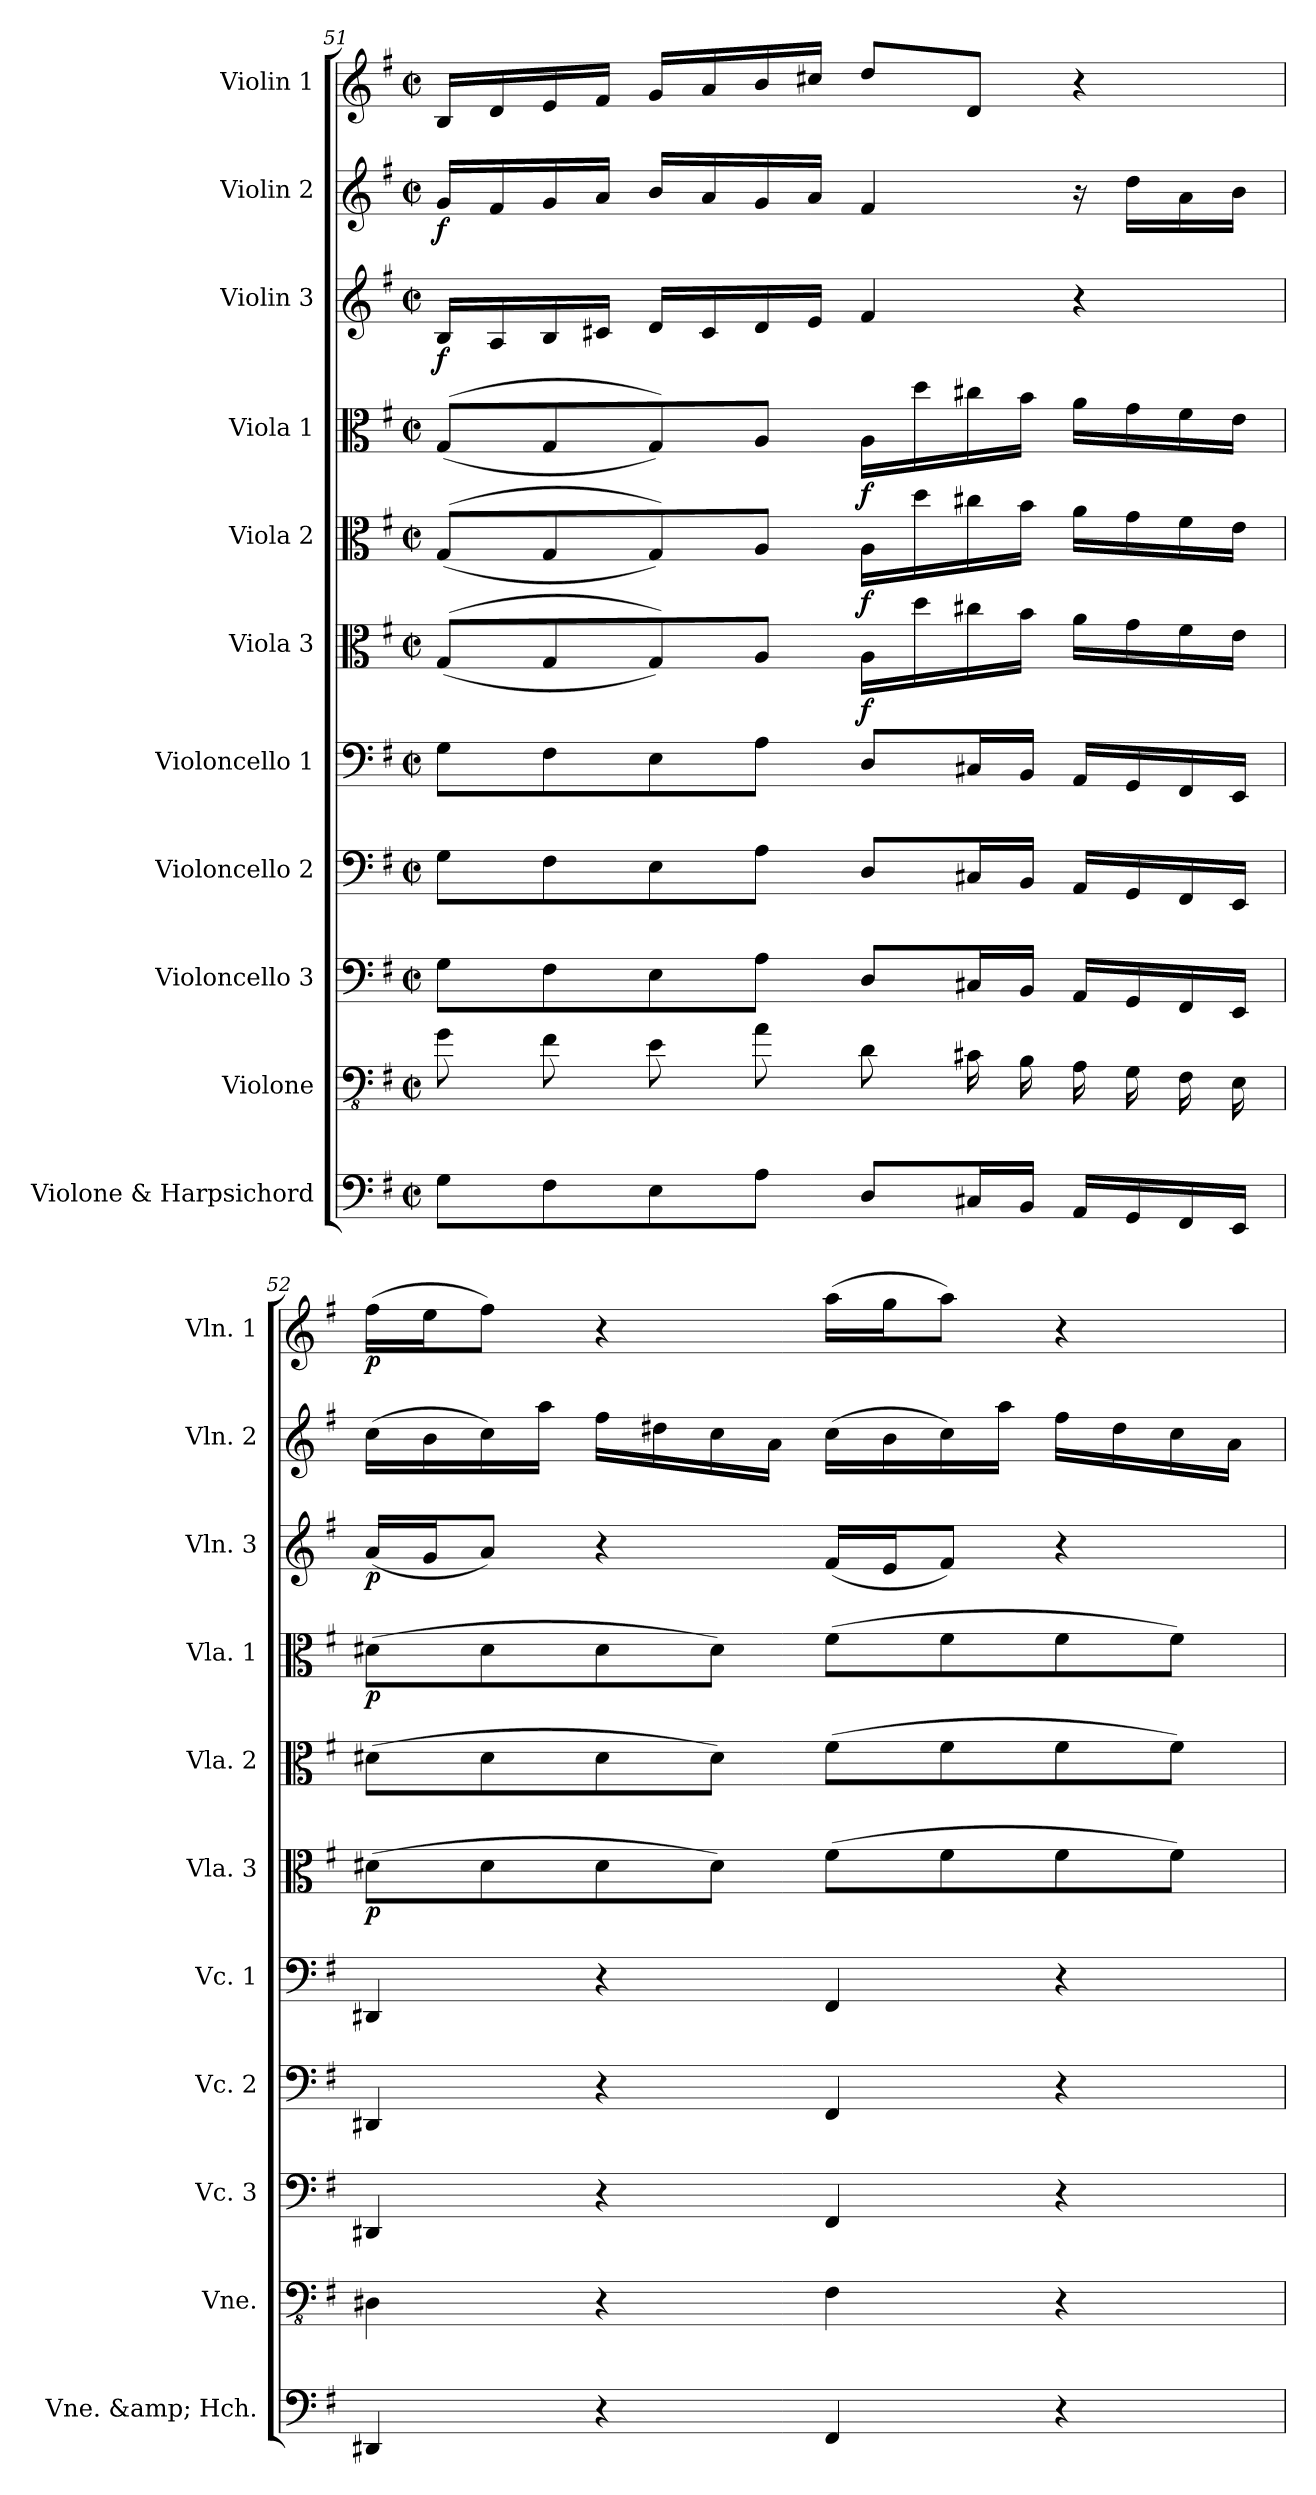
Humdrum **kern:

**kern	**kern	**kern	**kern	**kern	**kern	**dynam	**kern	**dynam	**kern	**dynam	**kern	**dynam	**kern	**dynam	**kern	**dynam
*part11	*part10	*part9	*part8	*part7	*part6	*part6	*part5	*part5	*part4	*part4	*part3	*part3	*part2	*part2	*part1	*part1
*staff11	*staff10	*staff9	*staff8	*staff7	*staff6	*staff6	*staff5	*staff5	*staff4	*staff4	*staff3	*staff3	*staff2	*staff2	*staff1	*staff1
*I"Violone &amp; Harpsichord	*I"Violone	*I"Violoncello 3	*I"Violoncello 2	*I"Violoncello 1	*I"Viola 3	*	*I"Viola 2	*	*I"Viola 1	*	*I"Violin 3	*	*I"Violin 2	*	*I"Violin 1	*
*I'Vne. &amp; Hch.	*I'Vne.	*I'Vc. 3	*I'Vc. 2	*I'Vc. 1	*I'Vla. 3	*	*I'Vla. 2	*	*I'Vla. 1	*	*I'Vln. 3	*	*I'Vln. 2	*	*I'Vln. 1	*
!!LO:PB:g=z
*clefF4	*clefFv4	*clefF4	*clefF4	*clefF4	*clefC3	*	*clefC3	*	*clefC3	*	*clefG2	*	*clefG2	*	*clefG2	*
*	*ITrd7c12	*	*	*	*	*	*	*	*	*	*	*	*	*	*	*
*k[f#]	*k[f#]	*k[f#]	*k[f#]	*k[f#]	*k[f#]	*	*k[f#]	*	*k[f#]	*	*k[f#]	*	*k[f#]	*	*k[f#]	*
*M4/4	*M4/4	*M4/4	*M4/4	*M4/4	*M4/4	*	*M4/4	*	*M4/4	*	*M4/4	*	*M4/4	*	*M4/4	*
*met(c|)	*met(c|)	*met(c|)	*met(c|)	*met(c|)	*met(c|)	*	*met(c|)	*	*met(c|)	*	*met(c|)	*	*met(c|)	*	*met(c|)	*
=51	=51	=51	=51	=51	=51	=51	=51	=51	=51	=51	=51	=51	=51	=51	=51	=51
!	!	!	!	!	!	!	!	!	!	!	!	!LO:DY:b	!	!LO:DY:b	!	!
8G\L	8GG	8G\L	8G\L	8G\L	((8G/L	.	((8G/L	.	((8G/L	.	16B/LL	f	16g/LL	f	16B/LL	.
.	.	.	.	.	.	.	.	.	.	.	16A/	.	16f#/	.	16d/	.
8F#\	8FF#	8F#\	8F#\	8F#\	8G/	.	8G/	.	8G/	.	16B/	.	16g/	.	16e/	.
.	.	.	.	.	.	.	.	.	.	.	16c#X/JJ	.	16a/JJ	.	16f#/JJ	.
8E\	8EE	8E\	8E\	8E\	8G/))	.	8G/))	.	8G/))	.	16d/LL	.	16b/LL	.	16g/LL	.
.	.	.	.	.	.	.	.	.	.	.	16c#/	.	16a/	.	16a/	.
8A\J	8AA	8A\J	8A\J	8A\J	8A/J	.	8A/J	.	8A/J	.	16d/	.	16g/	.	16b/	.
.	.	.	.	.	.	.	.	.	.	.	16e/JJ	.	16a/JJ	.	16cc#X/JJ	.
!	!	!	!	!	!	!LO:DY:b	!	!LO:DY:b	!	!LO:DY:b	!	!	!	!	!	!
8D/L	8DD	8D/L	8D/L	8D/L	16A\LL	f	16A\LL	f	16A\LL	f	4f#/	.	4f#/	.	8dd/L	.
.	.	.	.	.	16dd\	.	16dd\	.	16dd\	.	.	.	.	.	.	.
16C#X/L	16CC#X	16C#X/L	16C#X/L	16C#X/L	16cc#X\	.	16cc#X\	.	16cc#X\	.	.	.	.	.	8d/J	.
16BB/JJ	16BBB	16BB/JJ	16BB/JJ	16BB/JJ	16b\JJ	.	16b\JJ	.	16b\JJ	.	.	.	.	.	.	.
16AA/LL	16AAA	16AA/LL	16AA/LL	16AA/LL	16a\LL	.	16a\LL	.	16a\LL	.	4r	.	16r	.	4r	.
16GG/	16GGG	16GG/	16GG/	16GG/	16g\	.	16g\	.	16g\	.	.	.	16dd\LL	.	.	.
16FF#/	16FFF#	16FF#/	16FF#/	16FF#/	16f#\	.	16f#\	.	16f#\	.	.	.	16a\	.	.	.
16EE/JJ	16EEE	16EE/JJ	16EE/JJ	16EE/JJ	16e\JJ	.	16e\JJ	.	16e\JJ	.	.	.	16b\JJ	.	.	.
=52	=52	=52	=52	=52	=52	=52	=52	=52	=52	=52	=52	=52	=52	=52	=52	=52
!	!	!	!	!	!	!LO:DY:b	!	!LO:DY:b	!	!	!	!	!	!	!	!
!	!	!	!	!	!	!	!	!LO:DY:n=1:b	!	!	!	!	!	!	!	!
!	!	!	!	!	!	!	!	!LO:DY:n=2:b	!	!LO:DY:b	!	!LO:DY:b	!	!	!	!LO:DY:b
4DD#X/	4DDD#X	4DD#X/	4DD#X/	4DD#X/	(8d#X\L	p	(8d#X\L	other-dynamics p other-dynamics	(8d#X\L	p	(16a/LL	p	(16cc\LL	.	(16ff#\LL	p
.	.	.	.	.	.	.	.	.	.	.	16g/J	.	16b\	.	16ee\J	.
.	.	.	.	.	8d#\	.	8d#\	.	8d#\	.	8a/J)	.	16cc\)	.	8ff#\J)	.
.	.	.	.	.	.	.	.	.	.	.	.	.	16aa\JJ	.	.	.
4r	4r	4r	4r	4r	8d#\	.	8d#\	.	8d#\	.	4r	.	16ff#\LL	.	4r	.
.	.	.	.	.	.	.	.	.	.	.	.	.	16dd#X\	.	.	.
.	.	.	.	.	8d#\J)	.	8d#\J)	.	8d#\J)	.	.	.	16cc\	.	.	.
.	.	.	.	.	.	.	.	.	.	.	.	.	16a\JJ	.	.	.
4FF#/	4FFF#	4FF#/	4FF#/	4FF#/	(8f#\L	.	(8f#\L	.	(8f#\L	.	(16f#/LL	.	(16cc\LL	.	(16aa\LL	.
.	.	.	.	.	.	.	.	.	.	.	16e/J	.	16b\	.	16gg\J	.
.	.	.	.	.	8f#\	.	8f#\	.	8f#\	.	8f#/J)	.	16cc\)	.	8aa\J)	.
.	.	.	.	.	.	.	.	.	.	.	.	.	16aa\JJ	.	.	.
4r	4r	4r	4r	4r	8f#\	.	8f#\	.	8f#\	.	4r	.	16ff#\LL	.	4r	.
.	.	.	.	.	.	.	.	.	.	.	.	.	16dd#\	.	.	.
.	.	.	.	.	8f#\J)	.	8f#\J)	.	8f#\J)	.	.	.	16cc\	.	.	.
.	.	.	.	.	.	.	.	.	.	.	.	.	16a\JJ	.	.	.
=	=	=	=	=	=	=	=	=	=	=	=	=	=	=	=	=
*-	*-	*-	*-	*-	*-	*-	*-	*-	*-	*-	*-	*-	*-	*-	*-	*-
